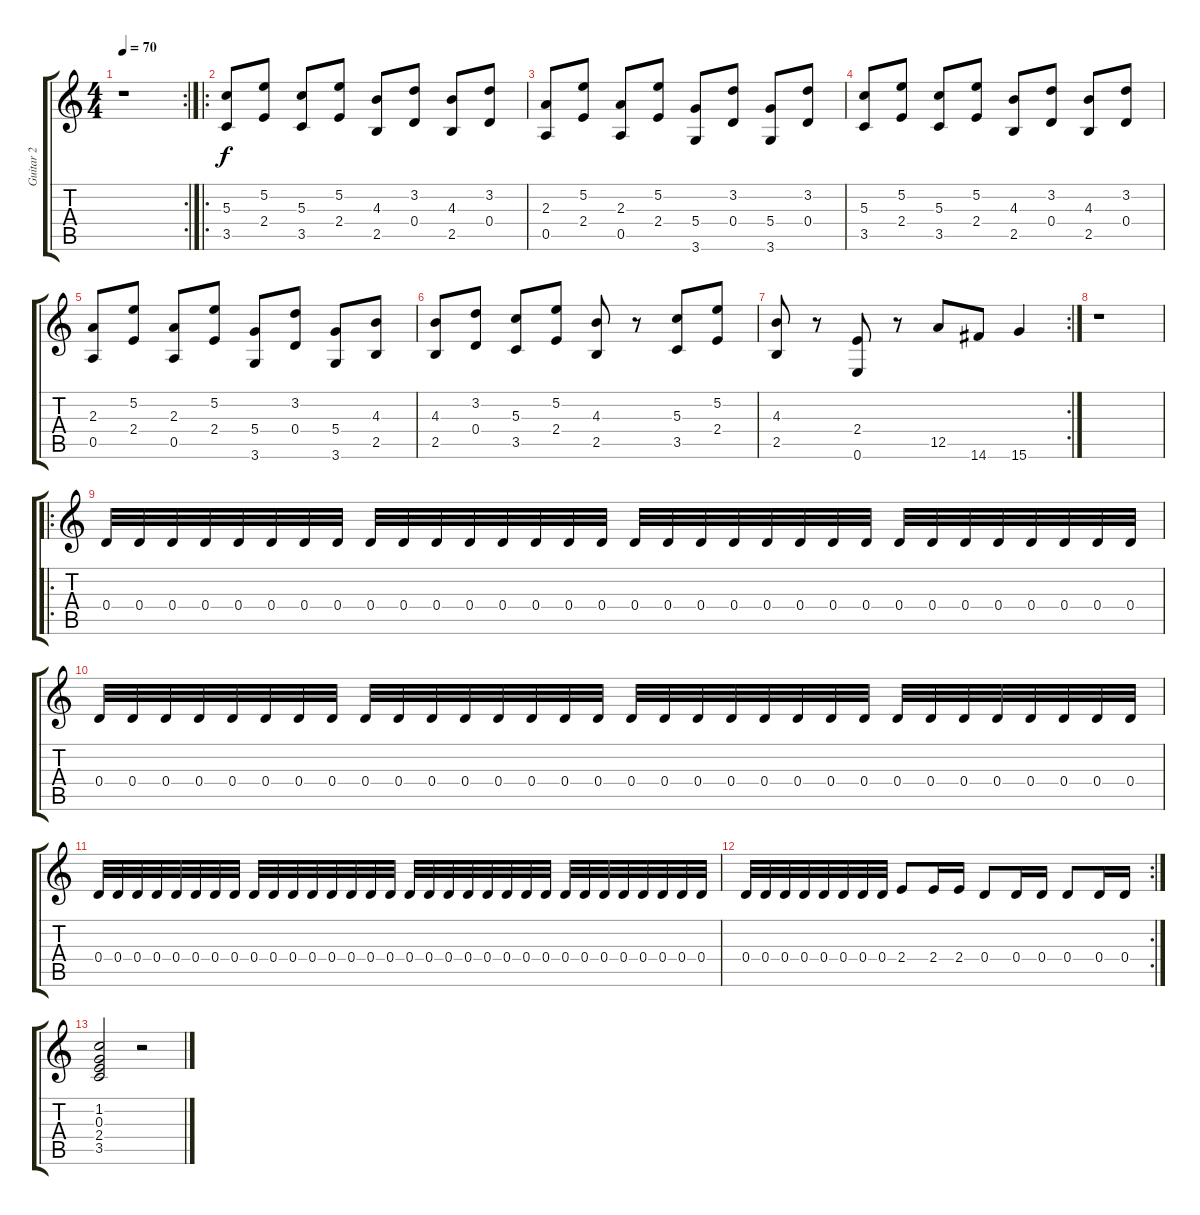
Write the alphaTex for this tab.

\track ("Guitar 2" "Guitar 2") {instrument overdrivenguitar}
\staff {score tabs}
\tuning (E4 B3 G3 D3 A2 E2) {hide}
\rc 2
\ts (4 4)
\tempo 70
\clef g2
\ks c
r.1{dy f instrument overdrivenguitar} |
\ro
(5.3 3.5).8 (5.2 2.4).8 (5.3 3.5).8 (5.2 2.4).8 (4.3 2.5).8 (3.2 0.4).8 (4.3 2.5).8 (3.2 0.4).8 |
(2.3 0.5).8 (5.2 2.4).8 (2.3 0.5).8 (5.2 2.4).8 (5.4 3.6).8 (3.2 0.4).8 (5.4 3.6).8 (3.2 0.4).8 |
(5.3 3.5).8 (5.2 2.4).8 (5.3 3.5).8 (5.2 2.4).8 (4.3 2.5).8 (3.2 0.4).8 (4.3 2.5).8 (3.2 0.4).8 |
(2.3 0.5).8 (5.2 2.4).8 (2.3 0.5).8 (5.2 2.4).8 (5.4 3.6).8 (3.2 0.4).8 (5.4 3.6).8 (4.3 2.5).8 |
(4.3 2.5).8 (3.2 0.4).8 (5.3 3.5).8 (5.2 2.4).8 (4.3 2.5).8 r.8 (5.3 3.5).8 (5.2 2.4).8 |
\rc 2
(4.3 2.5).8 r.8 (2.4 0.6).8 r.8 12.5.8 14.6.8 15.6.4 |
r.1 |
\ro
0.4.32 0.4.32 0.4.32 0.4.32 0.4.32 0.4.32 0.4.32 0.4.32 0.4.32 0.4.32 0.4.32 0.4.32 0.4.32 0.4.32 0.4.32 0.4.32 0.4.32 0.4.32 0.4.32 0.4.32 0.4.32 0.4.32 0.4.32 0.4.32 0.4.32 0.4.32 0.4.32 0.4.32 0.4.32 0.4.32 0.4.32 0.4.32 |
0.4.32 0.4.32 0.4.32 0.4.32 0.4.32 0.4.32 0.4.32 0.4.32 0.4.32 0.4.32 0.4.32 0.4.32 0.4.32 0.4.32 0.4.32 0.4.32 0.4.32 0.4.32 0.4.32 0.4.32 0.4.32 0.4.32 0.4.32 0.4.32 0.4.32 0.4.32 0.4.32 0.4.32 0.4.32 0.4.32 0.4.32 0.4.32 |
0.4.32 0.4.32 0.4.32 0.4.32 0.4.32 0.4.32 0.4.32 0.4.32 0.4.32 0.4.32 0.4.32 0.4.32 0.4.32 0.4.32 0.4.32 0.4.32 0.4.32 0.4.32 0.4.32 0.4.32 0.4.32 0.4.32 0.4.32 0.4.32 0.4.32 0.4.32 0.4.32 0.4.32 0.4.32 0.4.32 0.4.32 0.4.32 |
\rc 2
0.4.32 0.4.32 0.4.32 0.4.32 0.4.32 0.4.32 0.4.32 0.4.32 2.4.8 2.4.16 2.4.16 0.4.8 0.4.16 0.4.16 0.4.8 0.4.16 0.4.16 |
(1.2 0.3 2.4 3.5).2 r.2
